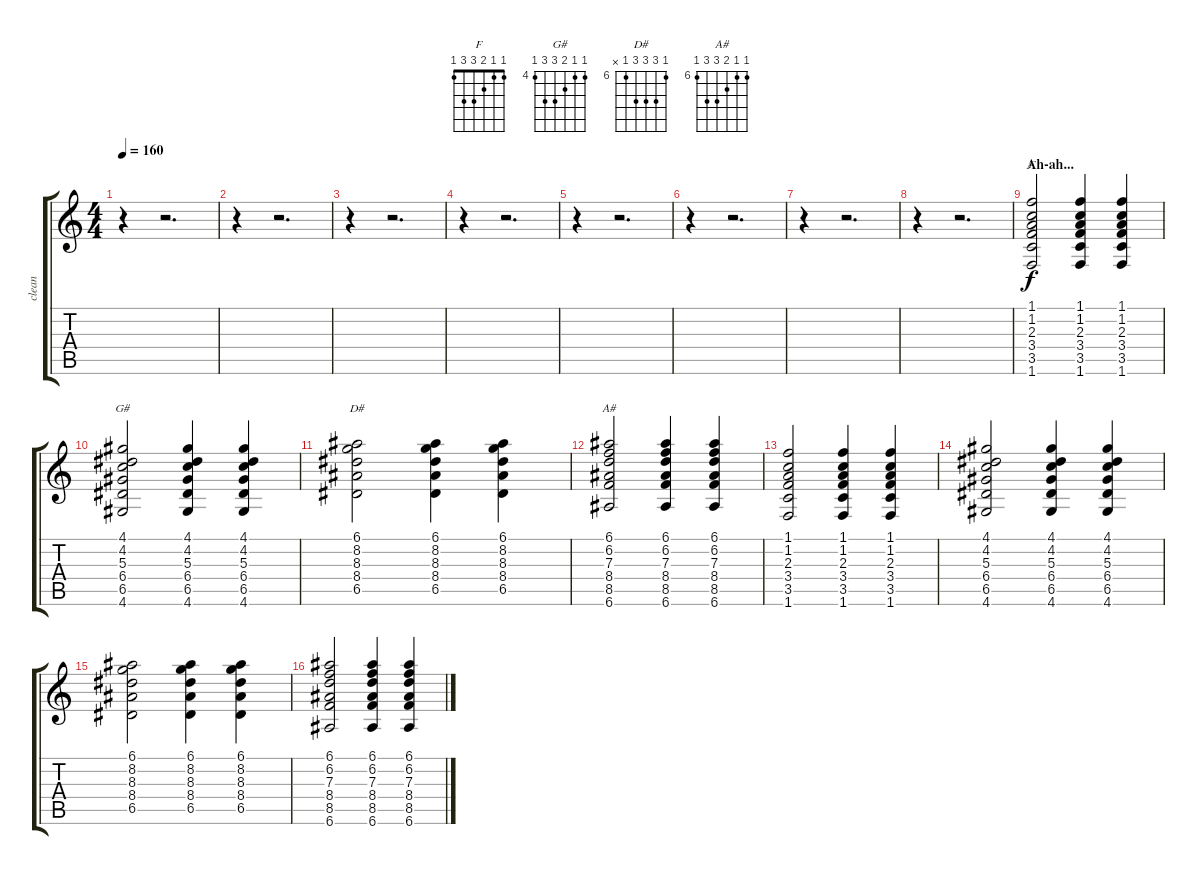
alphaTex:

\track ("clean" "clean") {instrument electricguitarclean}
\staff {score tabs}
\tuning (E4 B3 G3 D3 A2 E2) {hide}
\chord ("F" 1 1 2 3 3 1)
\chord ("G#" 4 4 5 6 6 4) {firstfret 4}
\chord ("D#" 6 8 8 8 6 x) {firstfret 6}
\chord ("A#" 6 6 7 8 8 6) {firstfret 6}
\ts (4 4)
\tempo 160
\clef g2
\ks c
r.4{dy f} r.2{d} |
r.4 r.2{d} |
r.4 r.2{d} |
r.4 r.2{d} |
r.4 r.2{d} |
r.4 r.2{d} |
r.4 r.2{d} |
r.4 r.2{d} |
\section ("" "Ah-ah...")
(1.1 1.2 2.3 3.4 3.5 1.6).2{ch "F"} (1.1 1.2 2.3 3.4 3.5 1.6).4 (1.1 1.2 2.3 3.4 3.5 1.6).4 |
(4.1 4.2 5.3 6.4 6.5 4.6).2{ch "G#"} (4.1 4.2 5.3 6.4 6.5 4.6).4 (4.1 4.2 5.3 6.4 6.5 4.6).4 |
(6.1 8.2 8.3 8.4 6.5).2{ch "D#"} (6.1 8.2 8.3 8.4 6.5).4 (6.1 8.2 8.3 8.4 6.5).4 |
(6.1 6.2 7.3 8.4 8.5 6.6).2{ch "A#"} (6.1 6.2 7.3 8.4 8.5 6.6).4 (6.1 6.2 7.3 8.4 8.5 6.6).4 |
(1.1 1.2 2.3 3.4 3.5 1.6).2 (1.1 1.2 2.3 3.4 3.5 1.6).4 (1.1 1.2 2.3 3.4 3.5 1.6).4 |
(4.1 4.2 5.3 6.4 6.5 4.6).2 (4.1 4.2 5.3 6.4 6.5 4.6).4 (4.1 4.2 5.3 6.4 6.5 4.6).4 |
(6.1 8.2 8.3 8.4 6.5).2 (6.1 8.2 8.3 8.4 6.5).4 (6.1 8.2 8.3 8.4 6.5).4 |
(6.1 6.2 7.3 8.4 8.5 6.6).2 (6.1 6.2 7.3 8.4 8.5 6.6).4 (6.1 6.2 7.3 8.4 8.5 6.6).4
